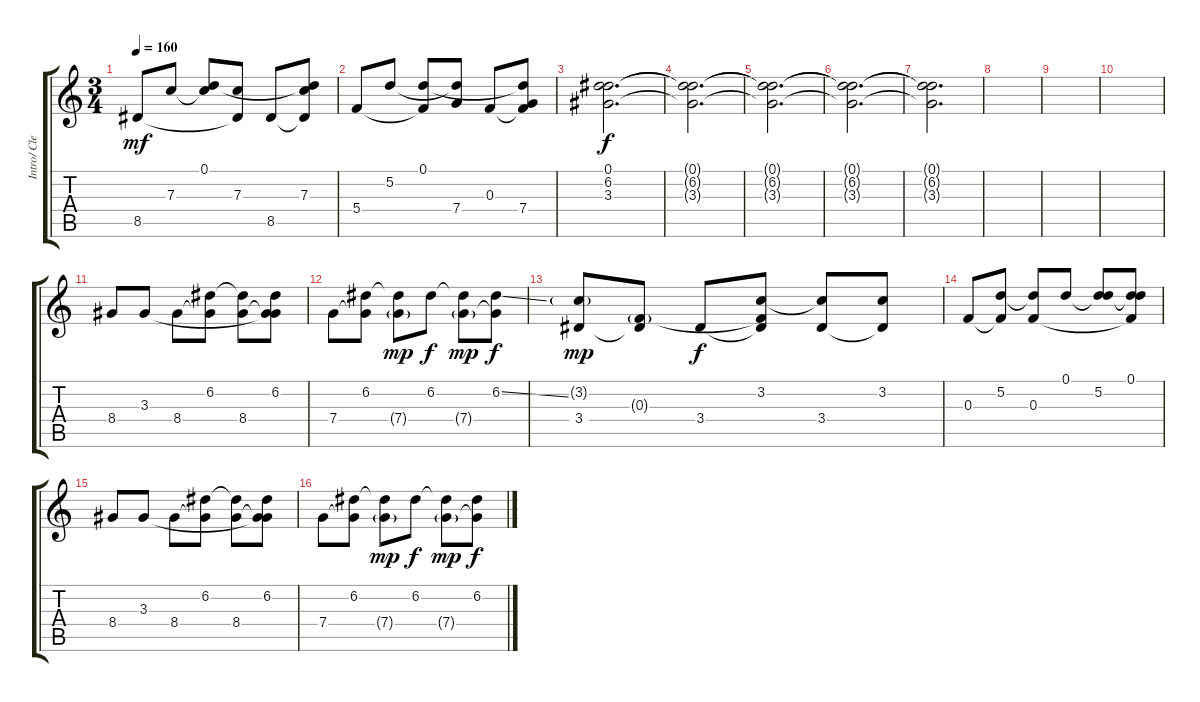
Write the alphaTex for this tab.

\track ("Intro/ Clean Guitar" "Intro/ Cle") {instrument electricguitarjazz}
\staff {score tabs}
\tuning (D4 A3 F3 C3 G2 C2) {hide}
\ts (3 4)
\tempo 160
\clef g2
\ks c
8.5.8{dy mf} 7.3.8 (0.1 7.3{t}).8 (7.3 8.5{t}).8 8.5.8 (0.1{t} 7.3 8.5{t}).8 |
5.4.8 5.2.8 (0.1 5.4{t}).8 (5.2{t} 7.4).8 0.3.8 (0.1{t} 0.3{t} 7.4).8 |
(0.1 6.2 3.3).2{d dy f} |
(0.1{t} 6.2{t} 3.3{t}).2{d} |
(0.1{t} 6.2{t} 3.3{t}).2{d} |
(0.1{t} 6.2{t} 3.3{t}).2{d} |
(0.1{t} 6.2{t} 3.3{t}).2{d} |
|
|
|
8.4.8 3.3.8 8.4.8 (6.2 8.4{t}).8 (6.2{t} 8.4).8 (6.2 3.3{t} 8.4{t}).8 |
7.4.8 (6.2 7.4{t}).8 (6.2{t} 7.4{g}).8{dy mp} 6.2.8{dy f} (6.2{t} 7.4{g}).8{dy mp} (6.2{ss} 7.4{t}).8{dy f} |
(3.2{g} 3.4).8{dy mp} (0.3{g} 3.4{t}).8 3.4.8{dy f} (3.2 0.3{t} 3.4{t}).8 (3.2{t} 3.4).8 (3.2 3.4{t}).8 |
0.3.8 (5.2 0.3{t}).8 (5.2{t} 0.3).8 0.1.8 (0.1{t} 5.2).8 (0.1 5.2{t} 0.3{t}).8 |
8.4.8 3.3.8 8.4.8 (6.2 8.4{t}).8 (6.2{t} 8.4).8 (6.2 3.3{t} 8.4{t}).8 |
7.4.8 (6.2 7.4{t}).8 (6.2{t} 7.4{g}).8{dy mp} 6.2.8{dy f} (6.2{t} 7.4{g}).8{dy mp} (6.2{ss} 7.4{t}).8{dy f}
